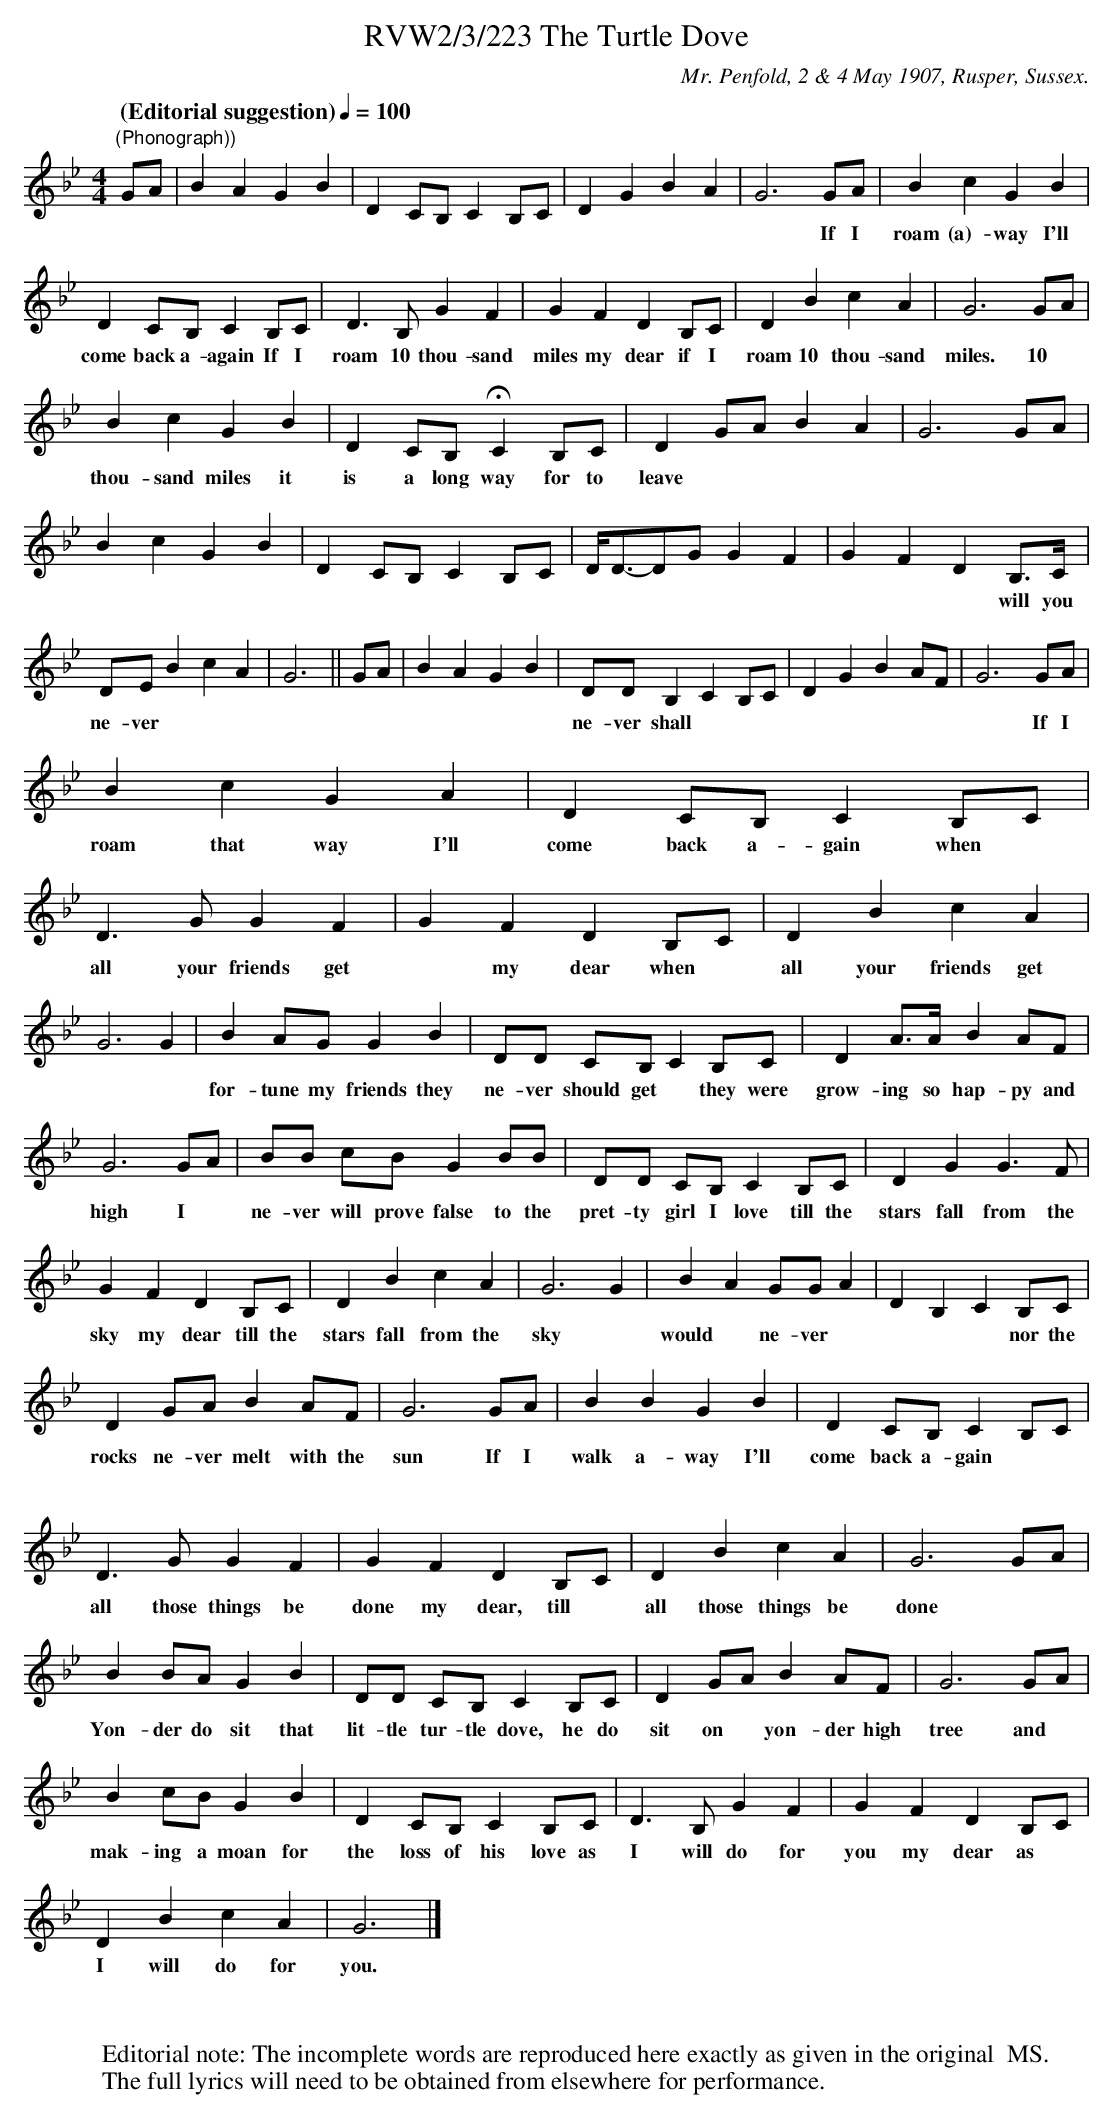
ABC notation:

X:1
T:RVW2/3/223 The Turtle Dove
C:Mr. Penfold, 2 & 4 May 1907, Rusper, Sussex.
L:1/4
M: 4/4
Q: "(Editorial suggestion)" 1/4=100
K:Bb
"(Phonograph))" G/2A/2 | B A G B | D C/2B,/2 C B,/2C/2 | D G B A | G3 G/2A/2 | B c G B |$
w: *****************If I roam (a)-way I'll
D C/2B,/2 C B,/2C/2 | D3/2 B,/2 G F | G F D B,/2C/2 | D B c A | G3 G/2A/2 |$
w: come back a-again If I roam 10 thou-sand miles my dear if I roam 10 thou-sand miles. 10
B c G B | D C/2B,/2 !fermata!C B,/2C/2 | DG/2A/2 B A | G3 G/2A/2 |$
w: thou-sand miles it is a long way for to leave
B c G B | D C/2B,/2 C B,/2C/2 | D/4D3/4-D/2G/2 G F | G F D B,3/4C/4 |$
w: *******************will you
D/2E/2 B c A | G3 || G/2A/2 | B A G B |  D/2D/2 B, C B,/2C/2 | D G B A/2F/2 | G3 G/2A/2 |$
w: ne-ver**********ne-ver shall ********* If I
B c G A | D C/2B,/2 C B,/2C/2 | D3/2 G/2 G F | G F D B,/2C/2 | D B c A |$
w: roam that way I'll come back a-gain when * all your friends get * my dear when* all your friends get
G3 G | B A/2G/2 G B | D/2D/2 C/2B,/2 C B,/2C/2 | D A3/4A/4 B A/2F/2 |$
w: ** for- tune my friends they ne-ver should get * they were grow-ing so hap-py and
G3 G/2A/2 | B/2B/2 c/2B/2 G B/2B/2 | D/2D/2 C/2B,/2 C B,/2C/ | D G G3/2 F/2 |$
w: high I * ne-ver will prove false to the pret-ty girl I love till the stars fall from the
G F D B,/2C/2 | D B c A | G3 G |B A G/2G/2 A |  D B, C B,/2C/2 |$
w: sky my dear till the stars fall from the sky * would * ne-ver * *** nor the
D G/2A/2 B A/2F/2 | G3 G/2A/2 | B B G B | D C/2B,/2 C B,/2C/2 |$
w: rocks ne-ver melt with the sun If I walk a-way I'll come back a-gain
D3/2 G/2 G F | G F D B,/2C/2 | D B c A | G3 G/2A/2 |$
w: all those things be done my dear, till * all those things be done
B B/2A/2 G B | D/2D/2 C/2B,/2 C B,/2C/2 | D G/2A/2 B A/2F/2 | G3 G/2A/2 |$
w: Yon-der do sit that lit-tle tur-tle dove, he do sit on * yon-der high tree and
B c/2B/2 G B | D C/2B,/2 C B,/2C/2 | D3/2 B,/2 G F | G F D B,/2C/2 |$
w: mak-ing a moan for the loss of his love as I will do for you my dear as
D B c A | G3 |]$
w: I will do for you.
W:
W:
W: Editorial note: The incomplete words are reproduced here exactly as given in the original  MS.
W: The full lyrics will need to be obtained from elsewhere for performance.
